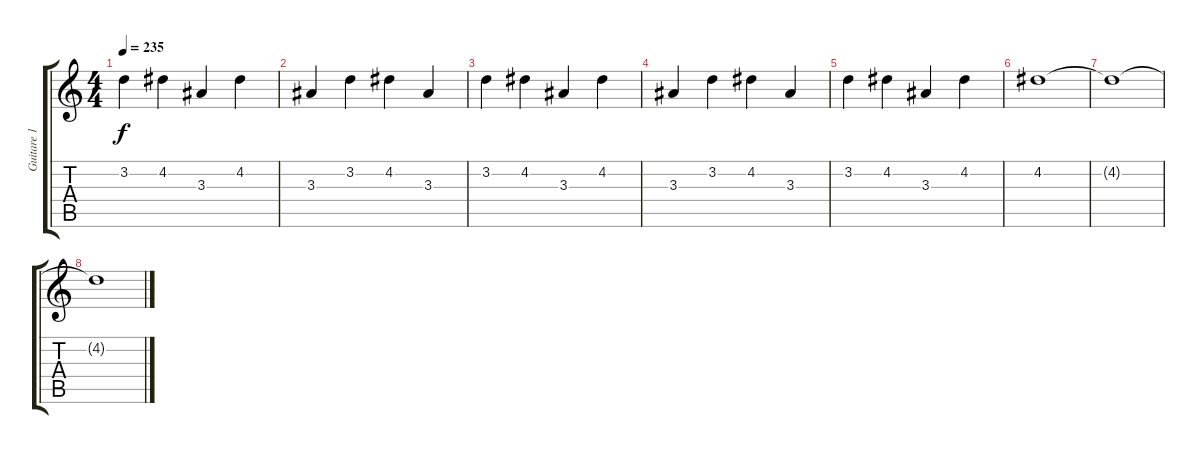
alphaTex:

\track ("Guitare 1" "Guitare 1") {instrument distortionguitar}
\staff {score tabs}
\tuning (E4 B3 G3 D3 A2 E2) {hide}
\ts (4 4)
\tempo 235
\clef g2
\ks c
3.2.4{dy f} 4.2.4 3.3.4 4.2.4 |
3.3.4 3.2.4 4.2.4 3.3.4 |
3.2.4 4.2.4 3.3.4 4.2.4 |
3.3.4 3.2.4 4.2.4 3.3.4 |
3.2.4 4.2.4 3.3.4 4.2.4 |
4.2.1 |
4.2{t}.1 |
4.2{t}.1
